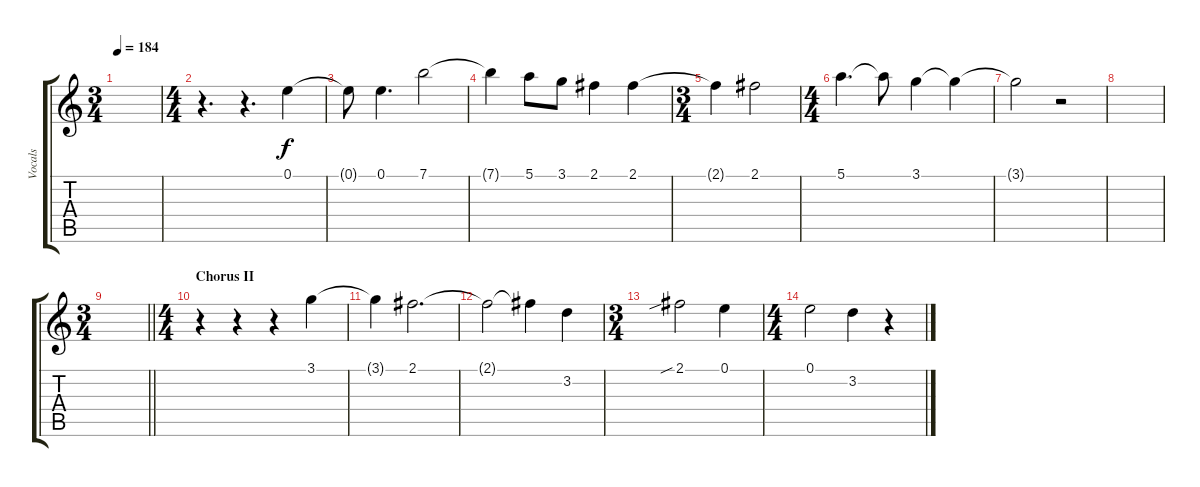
\track ("Vocals" "Vocals") {instrument acousticguitarsteel}
\staff {score tabs}
\tuning (E4 B3 G3 D3 A2 E2) {hide}
\ts (3 4)
\tempo 184
\clef g2
\ks c
|
\ts (4 4)
r.4{d} r.4{d} 0.1.4 |
0.1{t}.8 0.1.4{d} 7.1.2 |
7.1{t}.4 5.1.8 3.1.8 2.1.4 2.1.4 |
\ts (3 4)
2.1{t}.4 2.1.2 |
\ts (4 4)
5.1.4{d} 5.1{t}.8 3.1.4 3.1{t}.4 |
3.1{t}.2 r.2 |
|
\ts (3 4)
\barLineRight lightlight
|
\ts (4 4)
\section ("" "Chorus II")
r.4 r.4 r.4 3.1.4 |
3.1{t}.4 2.1.2{d} |
2.1{t}.2 2.1{t}.4 3.2.4 |
\ts (3 4)
2.1{sib}.2 0.1.4 |
\ts (4 4)
0.1.2 3.2.4 r.4
